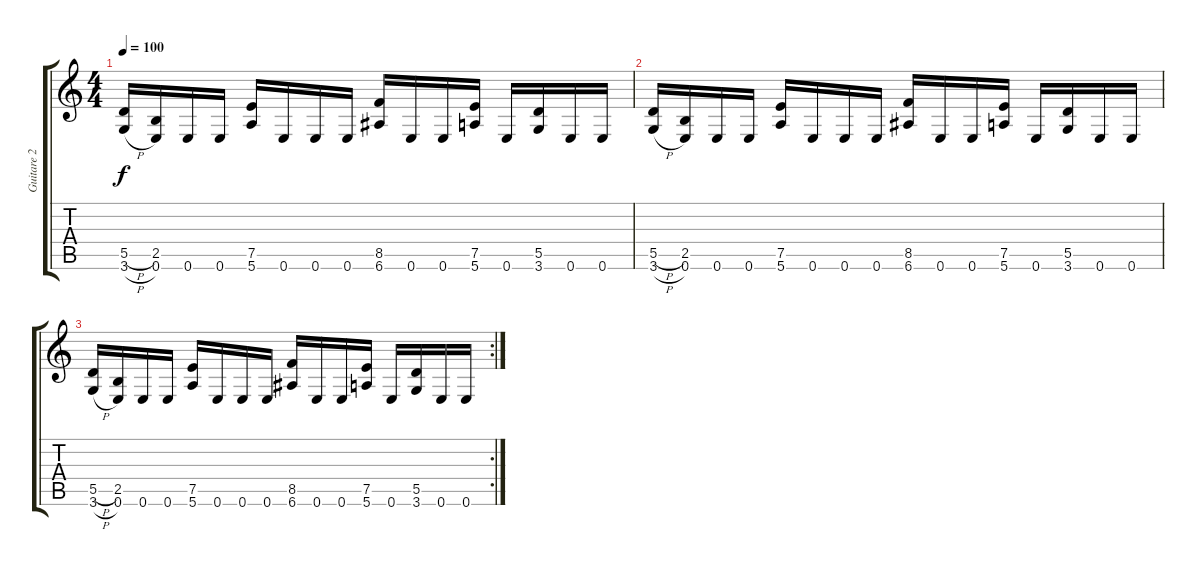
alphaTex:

\track ("Guitare 2" "Guitare 2") {instrument distortionguitar}
\staff {score tabs}
\tuning (E4 B3 G3 D3 A2 E2) {hide}
\ts (4 4)
\tempo 100
\clef g2
\ks c
(5.5{h} 3.6{h}).16{dy f} (2.5 0.6).16 0.6.16 0.6.16 (7.5 5.6).16 0.6.16 0.6.16 0.6.16 (8.5 6.6).16 0.6.16 0.6.16 (7.5 5.6).16 0.6.16 (5.5 3.6).16 0.6.16 0.6.16 |
(5.5{h} 3.6{h}).16 (2.5 0.6).16 0.6.16 0.6.16 (7.5 5.6).16 0.6.16 0.6.16 0.6.16 (8.5 6.6).16 0.6.16 0.6.16 (7.5 5.6).16 0.6.16 (5.5 3.6).16 0.6.16 0.6.16 |
\rc 2
(5.5{h} 3.6{h}).16 (2.5 0.6).16 0.6.16 0.6.16 (7.5 5.6).16 0.6.16 0.6.16 0.6.16 (8.5 6.6).16 0.6.16 0.6.16 (7.5 5.6).16 0.6.16 (5.5 3.6).16 0.6.16 0.6.16
